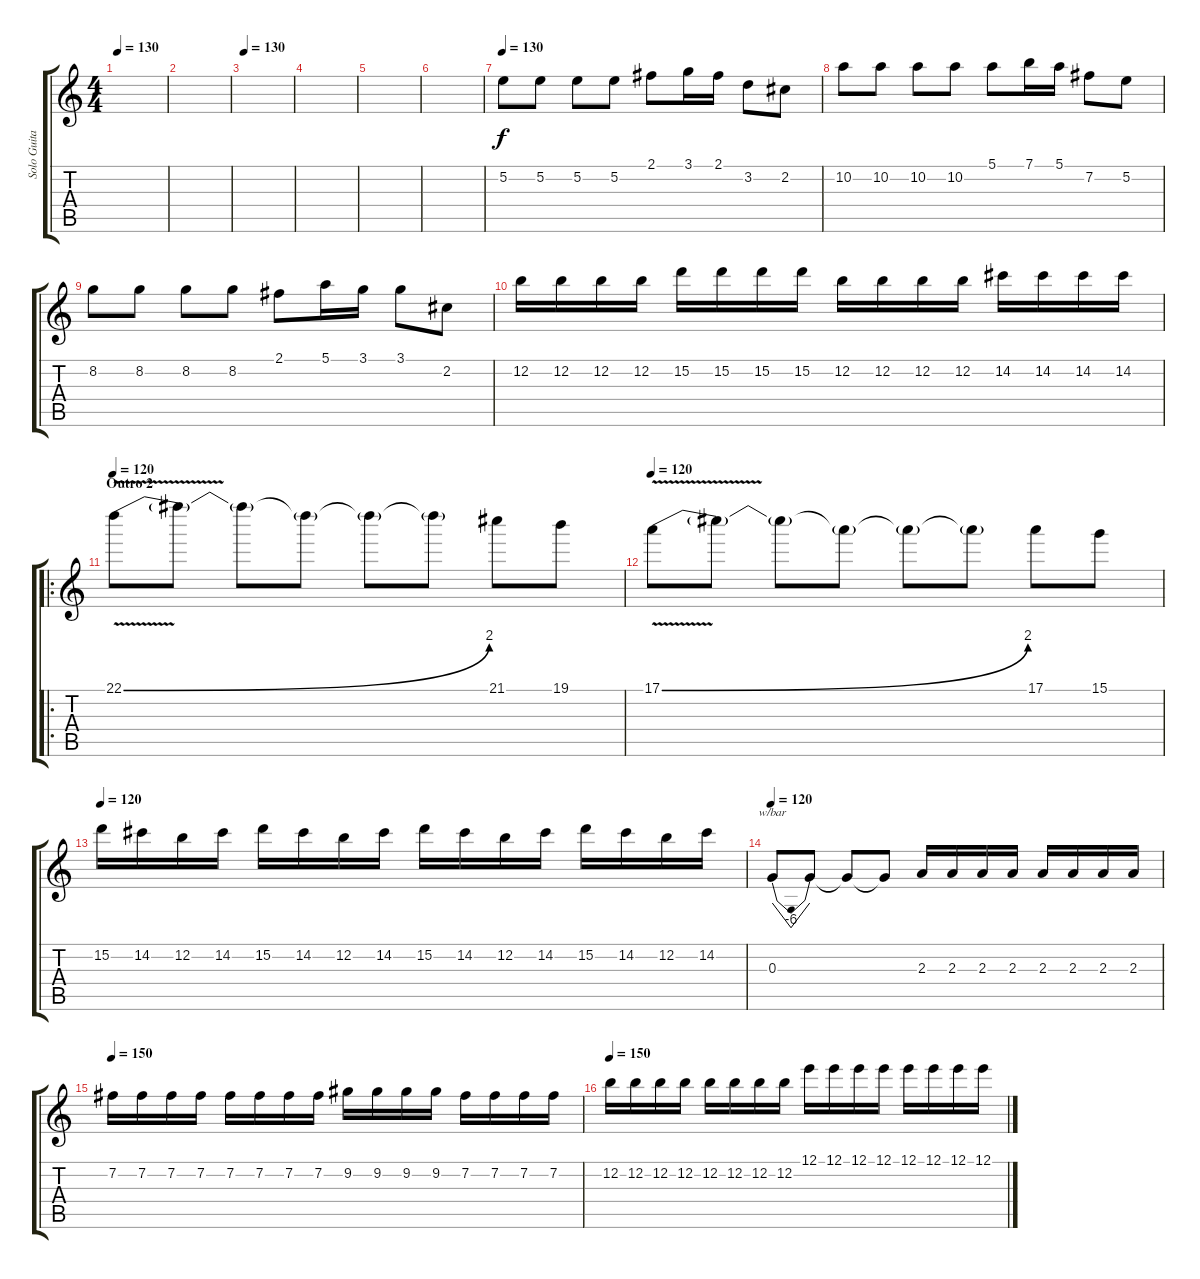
\track ("Solo Guitar" "Solo Guita") {instrument distortionguitar}
\staff {score tabs}
\tuning (E4 B3 G3 D3 A2 E2) {hide}
\ts (4 4)
\tempo 130
\clef g2
\ks c
|
|
\tempo 130
|
|
|
|
\tempo 130
5.2.8 5.2.8 5.2.8 5.2.8 2.1.8 3.1.16 2.1.16 3.2.8 2.2.8 |
10.2.8 10.2.8 10.2.8 10.2.8 5.1.8 7.1.16 5.1.16 7.2.8 5.2.8 |
8.2.8 8.2.8 8.2.8 8.2.8 2.1.8 5.1.16 3.1.16 3.1.8 2.2.8 |
12.2.16 12.2.16 12.2.16 12.2.16 15.2.16 15.2.16 15.2.16 15.2.16 12.2.16 12.2.16 12.2.16 12.2.16 14.2.16 14.2.16 14.2.16 14.2.16 |
\ro
\section ("" "Outro 2")
\tempo 120
22.1{be (bend 0 0 60 8) v}.8 22.1{t}.8 22.1{t}.8 22.1{t}.8 22.1{t}.8 22.1{t}.8 21.1.8 19.1.8 |
\tempo 120
17.1{be (bend 0 0 60 8) v}.8 17.1{t}.8 17.1{t}.8 17.1{t}.8 17.1{t}.8 17.1{t}.8 17.1.8 15.1.8 |
\tempo 120
15.2.16 14.2.16 12.2.16 14.2.16 15.2.16 14.2.16 12.2.16 14.2.16 15.2.16 14.2.16 12.2.16 14.2.16 15.2.16 14.2.16 12.2.16 14.2.16 |
\tempo 120
0.3.8{tbe (dip default 0 0 30 -24 60 0)} 0.3{t}.8 0.3{t}.8 0.3{t}.8 2.3.16 2.3.16 2.3.16 2.3.16 2.3.16 2.3.16 2.3.16 2.3.16 |
\tempo 150
7.2.16 7.2.16 7.2.16 7.2.16 7.2.16 7.2.16 7.2.16 7.2.16 9.2.16 9.2.16 9.2.16 9.2.16 7.2.16 7.2.16 7.2.16 7.2.16 |
\tempo 150
12.2.16 12.2.16 12.2.16 12.2.16 12.2.16 12.2.16 12.2.16 12.2.16 12.1.16 12.1.16 12.1.16 12.1.16 12.1.16 12.1.16 12.1.16 12.1.16
